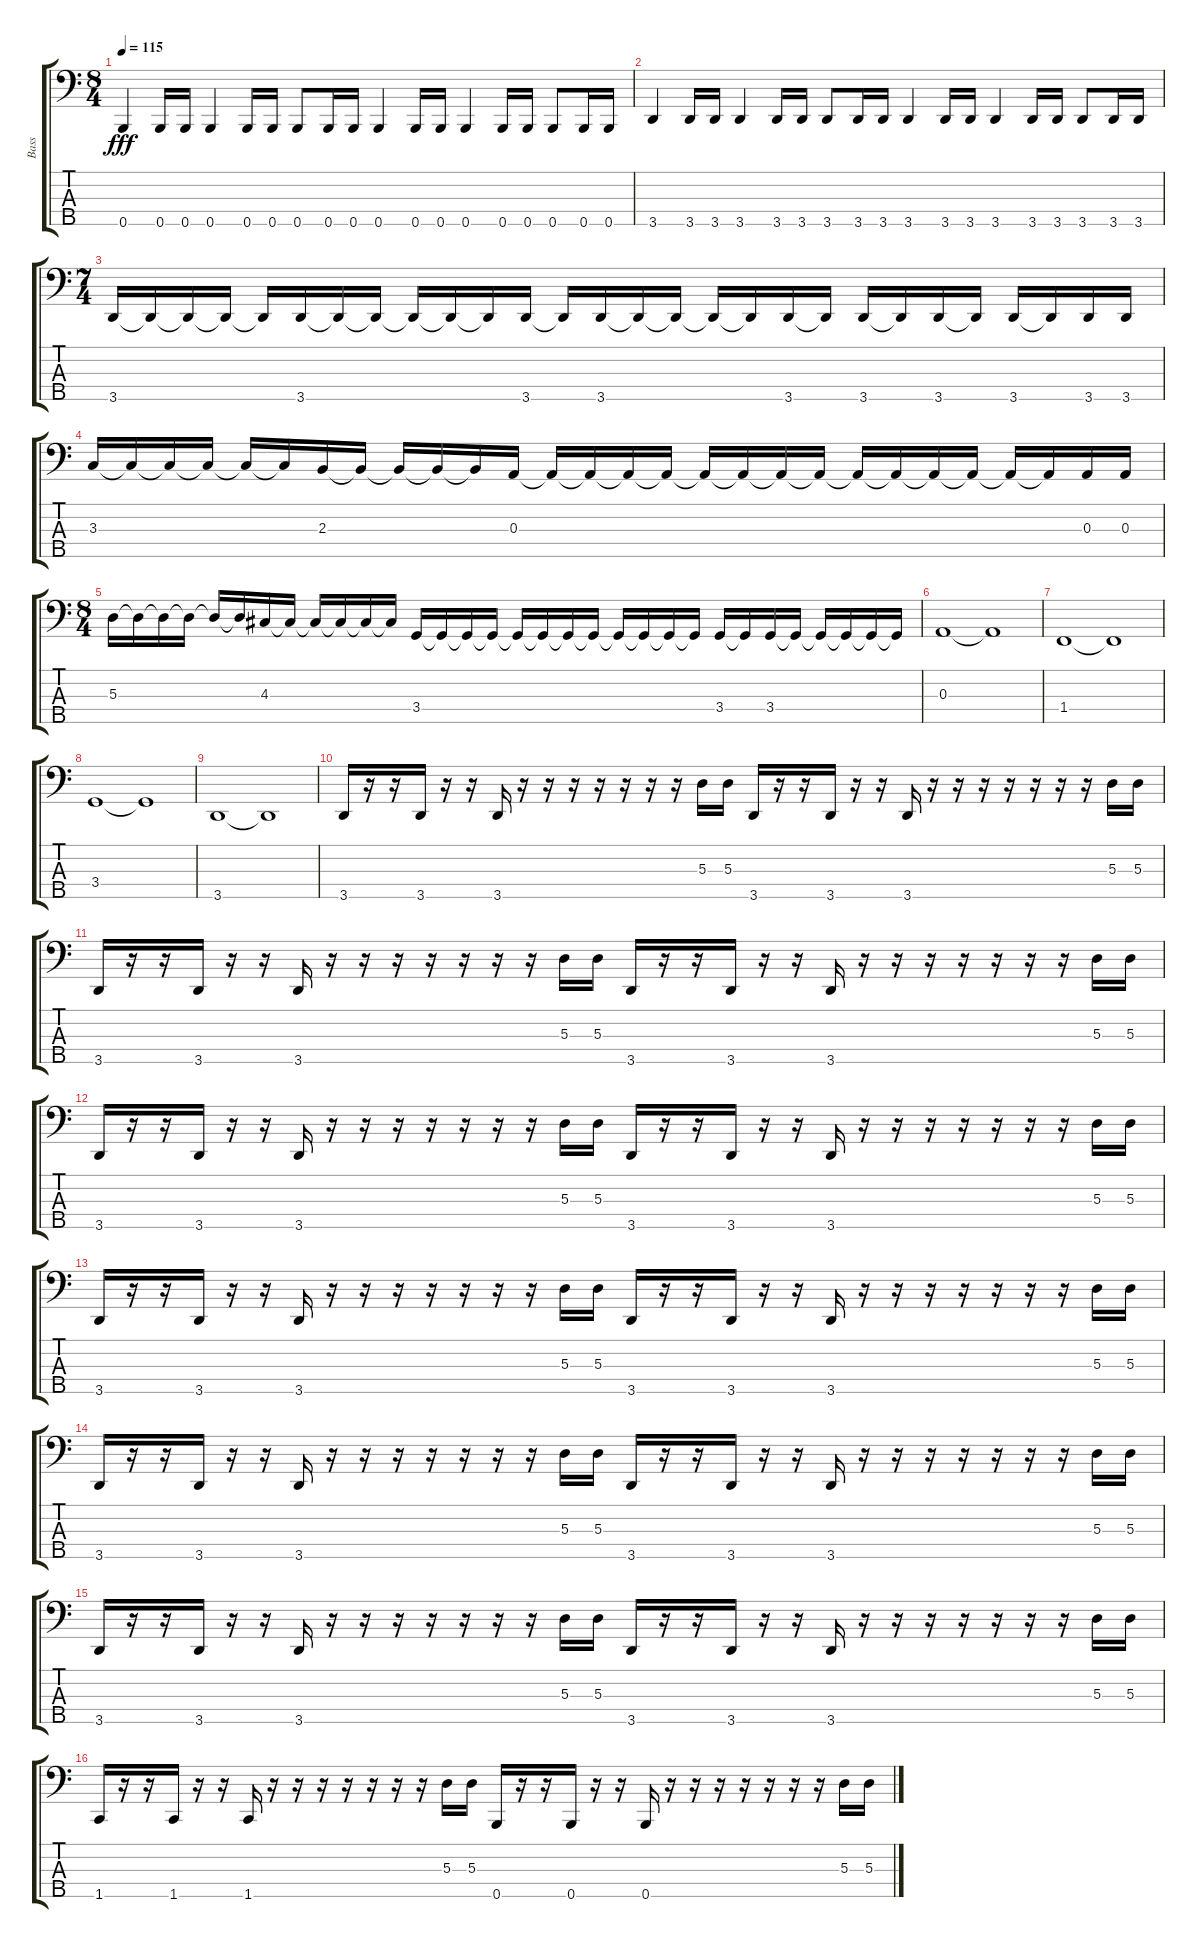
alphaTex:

\track ("Bass" "Bass") {instrument electricbassfinger}
\staff {score tabs}
\tuning (G2 D2 A1 E1 B0) {hide}
\ts (8 4)
\tempo 115
\clef f4
\ks c
0.5.4{dy fff} 0.5.16 0.5.16 0.5.4 0.5.16 0.5.16 0.5.8 0.5.16 0.5.16 0.5.4 0.5.16 0.5.16 0.5.4 0.5.16 0.5.16 0.5.8 0.5.16 0.5.16 |
3.5.4 3.5.16 3.5.16 3.5.4 3.5.16 3.5.16 3.5.8 3.5.16 3.5.16 3.5.4 3.5.16 3.5.16 3.5.4 3.5.16 3.5.16 3.5.8 3.5.16 3.5.16 |
\ts (7 4)
3.5.16 3.5{t}.16 3.5{t}.16 3.5{t}.16 3.5{t}.16 3.5.16 3.5{t}.16 3.5{t}.16 3.5{t}.16 3.5{t}.16 3.5{t}.16 3.5.16 3.5{t}.16 3.5.16 3.5{t}.16 3.5{t}.16 3.5{t}.16 3.5{t}.16 3.5.16 3.5{t}.16 3.5.16 3.5{t}.16 3.5.16 3.5{t}.16 3.5.16 3.5{t}.16 3.5.16 3.5.16 |
3.3.16 3.3{t}.16 3.3{t}.16 3.3{t}.16 3.3{t}.16 3.3{t}.16 2.3.16 2.3{t}.16 2.3{t}.16 2.3{t}.16 2.3{t}.16 0.3.16 0.3{t}.16 0.3{t}.16 0.3{t}.16 0.3{t}.16 0.3{t}.16 0.3{t}.16 0.3{t}.16 0.3{t}.16 0.3{t}.16 0.3{t}.16 0.3{t}.16 0.3{t}.16 0.3{t}.16 0.3{t}.16 0.3.16 0.3.16 |
\ts (8 4)
5.3.16 5.3{t}.16 5.3{t}.16 5.3{t}.16 5.3{t}.16 5.3{t}.16 4.3.16 4.3{t}.16 4.3{t}.16 4.3{t}.16 4.3{t}.16 4.3{t}.16 3.4.16 3.4{t}.16 3.4{t}.16 3.4{t}.16 3.4{t}.16 3.4{t}.16 3.4{t}.16 3.4{t}.16 3.4{t}.16 3.4{t}.16 3.4{t}.16 3.4{t}.16 3.4.16 3.4{t}.16 3.4.16 3.4{t}.16 3.4{t}.16 3.4{t}.16 3.4{t}.16 3.4{t}.16 |
0.3.1 0.3{t}.1 |
1.4.1 1.4{t}.1 |
3.4.1 3.4{t}.1 |
3.5.1 3.5{t}.1 |
3.5.16 r.16 r.16 3.5.16 r.16 r.16 3.5.16 r.16 r.16 r.16 r.16 r.16 r.16 r.16 5.3.16 5.3.16 3.5.16 r.16 r.16 3.5.16 r.16 r.16 3.5.16 r.16 r.16 r.16 r.16 r.16 r.16 r.16 5.3.16 5.3.16 |
3.5.16 r.16 r.16 3.5.16 r.16 r.16 3.5.16 r.16 r.16 r.16 r.16 r.16 r.16 r.16 5.3.16 5.3.16 3.5.16 r.16 r.16 3.5.16 r.16 r.16 3.5.16 r.16 r.16 r.16 r.16 r.16 r.16 r.16 5.3.16 5.3.16 |
3.5.16 r.16 r.16 3.5.16 r.16 r.16 3.5.16 r.16 r.16 r.16 r.16 r.16 r.16 r.16 5.3.16 5.3.16 3.5.16 r.16 r.16 3.5.16 r.16 r.16 3.5.16 r.16 r.16 r.16 r.16 r.16 r.16 r.16 5.3.16 5.3.16 |
3.5.16 r.16 r.16 3.5.16 r.16 r.16 3.5.16 r.16 r.16 r.16 r.16 r.16 r.16 r.16 5.3.16 5.3.16 3.5.16 r.16 r.16 3.5.16 r.16 r.16 3.5.16 r.16 r.16 r.16 r.16 r.16 r.16 r.16 5.3.16 5.3.16 |
3.5.16 r.16 r.16 3.5.16 r.16 r.16 3.5.16 r.16 r.16 r.16 r.16 r.16 r.16 r.16 5.3.16 5.3.16 3.5.16 r.16 r.16 3.5.16 r.16 r.16 3.5.16 r.16 r.16 r.16 r.16 r.16 r.16 r.16 5.3.16 5.3.16 |
3.5.16 r.16 r.16 3.5.16 r.16 r.16 3.5.16 r.16 r.16 r.16 r.16 r.16 r.16 r.16 5.3.16 5.3.16 3.5.16 r.16 r.16 3.5.16 r.16 r.16 3.5.16 r.16 r.16 r.16 r.16 r.16 r.16 r.16 5.3.16 5.3.16 |
1.5.16 r.16 r.16 1.5.16 r.16 r.16 1.5.16 r.16 r.16 r.16 r.16 r.16 r.16 r.16 5.3.16 5.3.16 0.5.16 r.16 r.16 0.5.16 r.16 r.16 0.5.16 r.16 r.16 r.16 r.16 r.16 r.16 r.16 5.3.16 5.3.16
